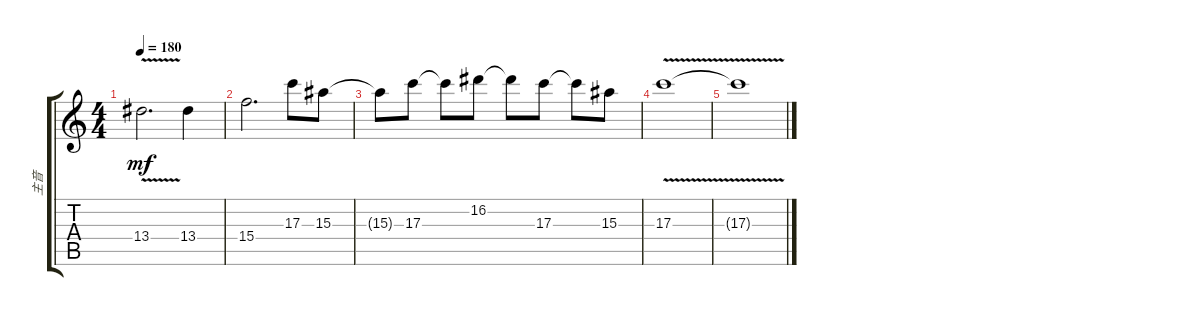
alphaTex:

\track ("主音" "主音") {instrument distortionguitar}
\staff {score tabs}
\tuning (E4 B3 G3 D3 A2 E2) {hide}
\ts (4 4)
\tempo 180
\clef g2
\ks c
13.4{v t}.2{d dy mf} 13.4.4 |
15.4.2{d} 17.3.8 15.3.8 |
15.3{t}.8 17.3.8 17.3{t}.8 16.2.8 16.2{t}.8 17.3.8 17.3{t}.8 15.3.8 |
17.3{v}.1 |
17.3{v t}.1
